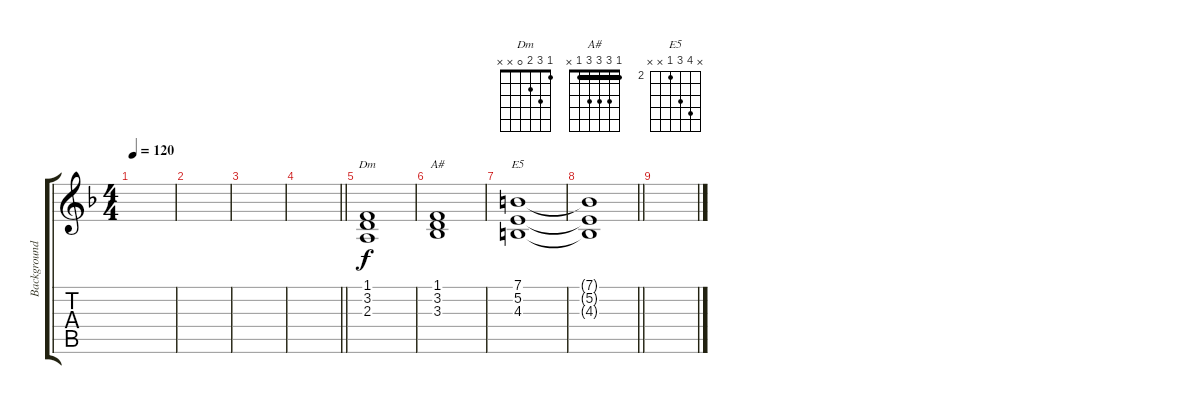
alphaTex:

\track ("Background" "Background") {instrument pad2warm}
\staff {score tabs}
\tuning (E4 B3 G3 D3 A2 E2) {hide}
\chord ("Dm" 1 3 2 0 x x)
\chord ("A#" 1 3 3 3 1 x) {barre 1}
\chord ("E5" x 5 4 2 x x) {firstfret 2}
\ts (4 4)
\tempo 120
\clef g2
\ks dminor
|
|
|
\barLineRight lightlight
|
\section ("" "")
(1.1 3.2 2.3).1{ch "Dm"} |
(1.1 3.2 3.3).1{ch "A#"} |
(7.1 5.2 4.3).1{ch "E5"} |
\barLineRight lightlight
(7.1{t} 5.2{t} 4.3{t}).1 |
\section ("" "")
